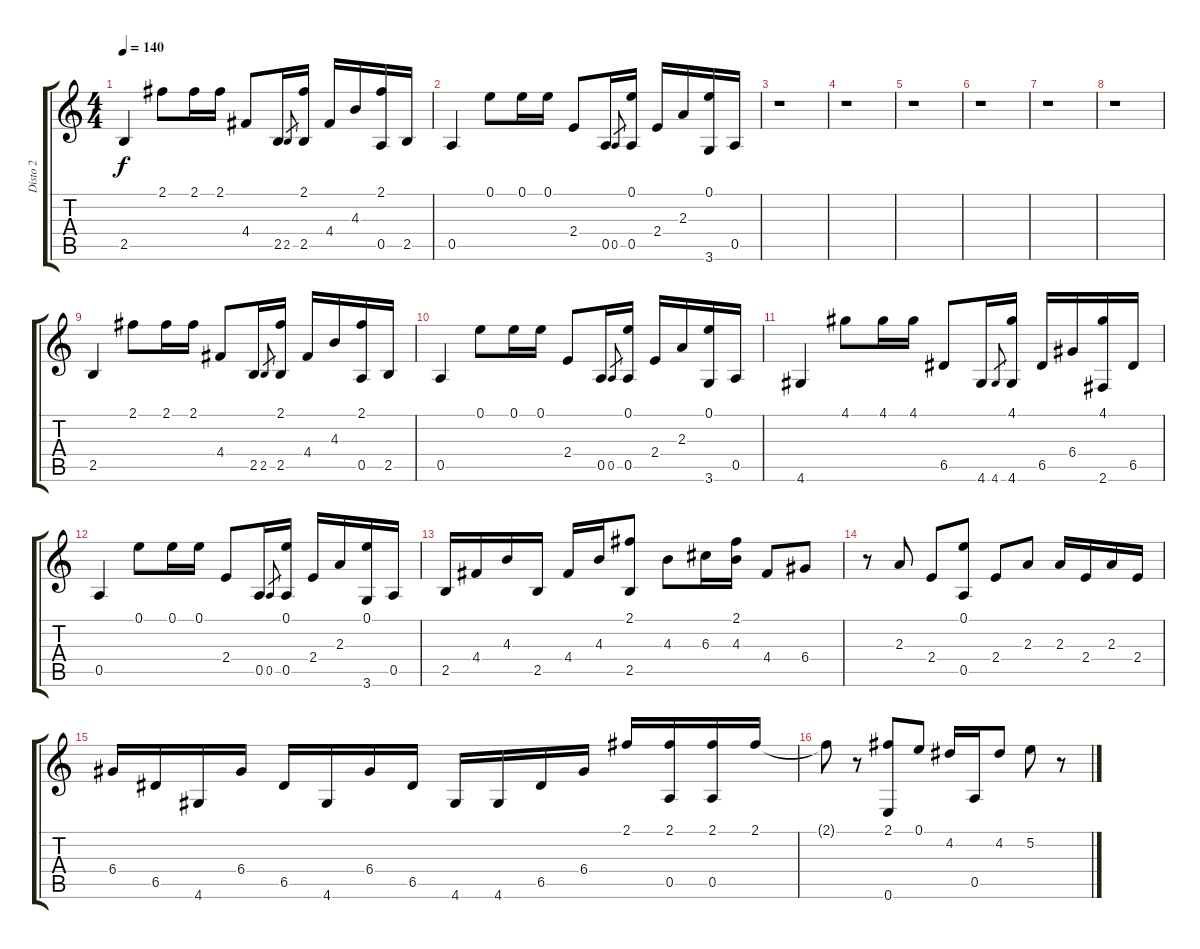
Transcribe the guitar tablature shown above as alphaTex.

\track ("Disto 2" "Disto 2") {instrument distortionguitar}
\staff {score tabs}
\tuning (E4 B3 G3 D3 A2 E2) {hide}
\ts (4 4)
\tempo 140
\clef g2
\ks c
2.5.4{dy f} 2.1.8 2.1.16 2.1.16 4.4.8 2.5.16 2.5.8{gr} (2.1 2.5).16 4.4.16 4.3.16 (2.1 0.5).16 2.5.16 |
0.5.4 0.1.8 0.1.16 0.1.16 2.4.8 0.5.16 0.5.8{gr} (0.1 0.5).16 2.4.16 2.3.16 (0.1 3.6).16 0.5.16 |
r.1 |
r.1 |
r.1 |
r.1 |
r.1 |
r.1 |
2.5.4 2.1.8 2.1.16 2.1.16 4.4.8 2.5.16 2.5.8{gr} (2.1 2.5).16 4.4.16 4.3.16 (2.1 0.5).16 2.5.16 |
0.5.4 0.1.8 0.1.16 0.1.16 2.4.8 0.5.16 0.5.8{gr} (0.1 0.5).16 2.4.16 2.3.16 (0.1 3.6).16 0.5.16 |
4.6.4 4.1.8 4.1.16 4.1.16 6.5.8 4.6.16 4.6.8{gr} (4.1 4.6).16 6.5.16 6.4.16 (4.1 2.6).16 6.5.16 |
0.5.4 0.1.8 0.1.16 0.1.16 2.4.8 0.5.16 0.5.8{gr} (0.1 0.5).16 2.4.16 2.3.16 (0.1 3.6).16 0.5.16 |
2.5.16{volume 16} 4.4.16 4.3.16 2.5.16 4.4.16 4.3.16 (2.1 2.5).8 4.3.8 6.3.16 (2.1 4.3).16 4.4.8 6.4.8 |
r.8 2.3.8 2.4.8 (0.1 0.5).8 2.4.8 2.3.8 2.3.16 2.4.16 2.3.16 2.4.16 |
6.4.16 6.5.16 4.6.16 6.4.16 6.5.16 4.6.16 6.4.16 6.5.16 4.6.16 4.6.16 6.5.16 6.4.16 2.1.16 (2.1 0.5).16 (2.1 0.5).16 2.1.16 |
2.1{t}.8 r.8 (2.1 0.6).8 0.1.8 4.2.16 0.5.16 4.2.8 5.2.8 r.8
